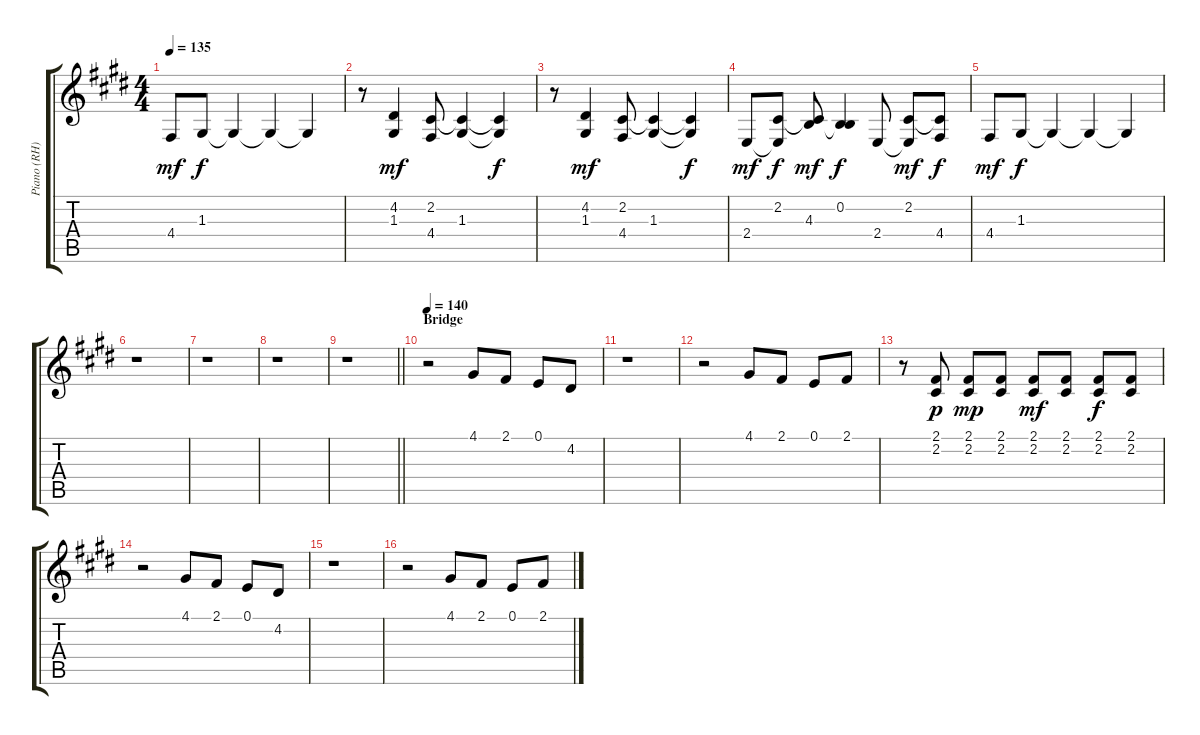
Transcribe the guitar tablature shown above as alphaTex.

\track ("Piano (RH)" "Piano (RH)") {instrument acousticgrandpiano}
\staff {score tabs}
\tuning (E4 B3 G3 D3 A2 E2) {hide}
\ts (4 4)
\tempo 135
\clef g2
\ks e
4.4.8{dy mf} 1.3.8{dy f} 1.3{t}.4 1.3{t}.4 1.3{t}.4 |
r.8 (4.2 1.3).4{dy mf} (2.2 4.4).8 (2.2{t} 1.3).4 (2.2{t} 1.3{t}).4{dy f} |
r.8 (4.2 1.3).4{dy mf} (2.2 4.4).8 (2.2{t} 1.3).4 (2.2{t} 1.3{t}).4{dy f} |
2.4.8{dy mf} (2.2 2.4{t}).8{dy f} (2.2{t} 4.3).8{dy mf} (0.2 4.3{t}).4{dy f} 2.4.8 (2.2 2.4{t}).8{dy mf} (2.2{t} 4.4).8{dy f} |
4.4.8{dy mf} 1.3.8{dy f} 1.3{t}.4 1.3{t}.4 1.3{t}.4 |
r.1 |
r.1 |
r.1 |
\barLineRight lightlight
r.1 |
\section ("" "Bridge")
\tempo 140
r.2 4.1.8 2.1.8 0.1.8 4.2.8 |
r.1 |
r.2 4.1.8 2.1.8 0.1.8 2.1.8 |
r.8 (2.1 2.2).8{dy p} (2.1 2.2).8{dy mp} (2.1 2.2).8 (2.1 2.2).8{dy mf} (2.1 2.2).8 (2.1 2.2).8{dy f} (2.1 2.2).8 |
r.2 4.1.8 2.1.8 0.1.8 4.2.8 |
r.1 |
r.2 4.1.8 2.1.8 0.1.8 2.1.8
